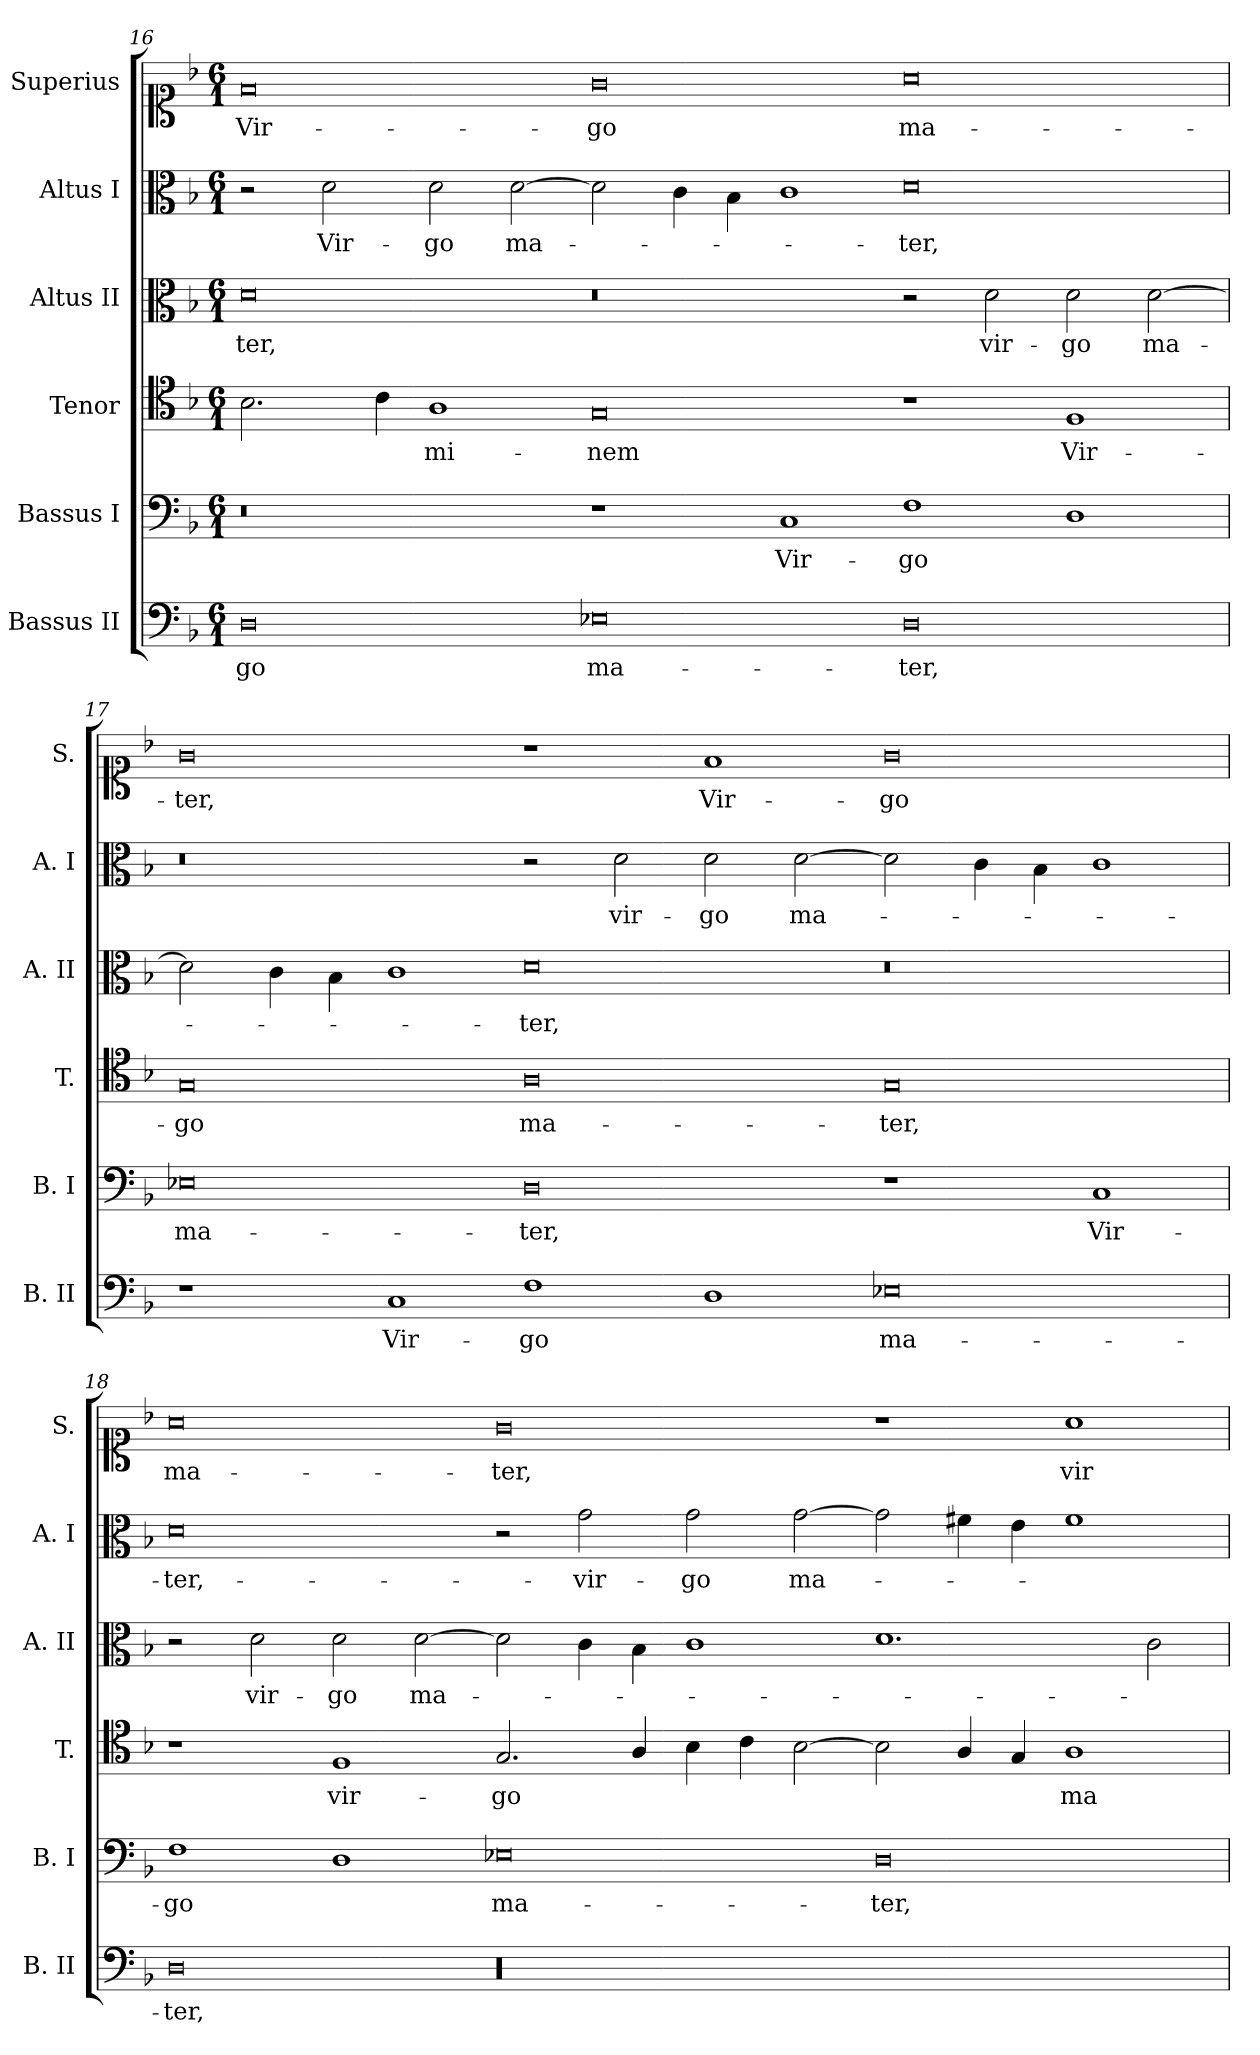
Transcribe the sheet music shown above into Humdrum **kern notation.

**kern	**text	**kern	**text	**kern	**text	**kern	**text	**kern	**text	**kern	**text
*part6	*part6	*part5	*part5	*part4	*part4	*part3	*part3	*part2	*part2	*part1	*part1
*staff6	*staff6	*staff5	*staff5	*staff4	*staff4	*staff3	*staff3	*staff2	*staff2	*staff1	*staff1
*I"Bassus II	*	*I"Bassus I	*	*I"Tenor	*	*I"Altus II	*	*I"Altus I	*	*I"Superius	*
*I'B. II	*	*I'B.  I	*	*I'T.	*	*I'A. II	*	*I'A. I	*	*I'S.	*
*clefF4	*	*clefF4	*	*clefC4	*	*clefC3	*	*clefC3	*	*clefC1	*
*k[b-]	*	*k[b-]	*	*k[b-]	*	*k[b-]	*	*k[b-]	*	*k[b-]	*
*F:	*	*F:	*	*F:	*	*F:	*	*F:	*	*F:	*
*M6/1	*	*M6/1	*	*M6/1	*	*M6/1	*	*M6/1	*	*M6/1	*
=16	=16	=16	=16	=16	=16	=16	=16	=16	=16	=16	=16
0D	-go	0r	.	2.B-\	.	0d	-ter,	2r	.	0f	Vir-
.	.	.	.	.	.	.	.	2d\	Vir-	.	.
.	.	.	.	4c\	.	.	.	.	.	.	.
.	.	.	.	1A	-mi-	.	.	2d\	-go	.	.
.	.	.	.	.	.	.	.	[2d\	ma-	.	.
0E-i	ma-	1r	.	0G	-nem	0r	.	2d\]	.	0g	-go
.	.	.	.	.	.	.	.	4c\	.	.	.
.	.	.	.	.	.	.	.	4B-\	.	.	.
.	.	1C	Vir-	.	.	.	.	1c	.	.	.
0D	-ter,	1F	-go	1r	.	2r	.	0d	-ter,	0a	ma-
.	.	.	.	.	.	2d\	vir-	.	.	.	.
.	.	1D	.	1F	Vir-	2d\	-go	.	.	.	.
.	.	.	.	.	.	[2d\	ma-	.	.	.	.
!!LO:LB:g=z
=17	=17	=17	=17	=17	=17	=17	=17	=17	=17	=17	=17
1r	.	0E-i	ma-	0G	-go	2d\]	.	0r	.	0g	-ter,
.	.	.	.	.	.	4c\	.	.	.	.	.
.	.	.	.	.	.	4B-\	.	.	.	.	.
1C	Vir-	.	.	.	.	1c	.	.	.	.	.
1F	-go	0D	-ter,	0A	ma-	0d	-ter,	2r	.	1r	.
.	.	.	.	.	.	.	.	2d\	vir-	.	.
1D	.	.	.	.	.	.	.	2d\	-go	1f	Vir-
.	.	.	.	.	.	.	.	[2d\	ma-	.	.
0E-i	ma-	1r	.	0G	-ter,	0r	.	2d\]	.	0g	-go
.	.	.	.	.	.	.	.	4c\	.	.	.
.	.	.	.	.	.	.	.	4B-\	.	.	.
.	.	1C	Vir-	.	.	.	.	1c	.	.	.
=18	=18	=18	=18	=18	=18	=18	=18	=18	=18	=18	=18
0D	-ter,	1F	-go	1r	.	2r	.	0d	-ter,-	0a	ma-
.	.	.	.	.	.	2d\	vir-	.	.	.	.
.	.	1D	.	1F	vir-	2d\	-go	.	.	.	.
.	.	.	.	.	.	[2d\	ma-	.	.	.	.
00r	.	0E-i	ma-	2.G/	-go	2d\]	.	2r	.	0g	-ter,
.	.	.	.	.	.	4c\	.	2g\	-vir-	.	.
.	.	.	.	4A/	.	4B-\	.	.	.	.	.
.	.	.	.	4B-\	.	1c	.	2g\	-go	.	.
.	.	.	.	4c\	.	.	.	.	.	.	.
.	.	.	.	[2B-\	.	.	.	[2g\	ma-	.	.
.	.	0D	-ter,	2B-\]	.	1.d	.	2g\]	.	1r	.
.	.	.	.	4A/	.	.	.	4f#i\	.	.	.
.	.	.	.	4G/	.	.	.	4e\	.	.	.
.	.	.	.	1A	ma-	.	.	1f#i	.	1a	vir-
.	.	.	.	.	.	2c\	.	.	.	.	.
=	=	=	=	=	=	=	=	=	=	=	=
*-	*-	*-	*-	*-	*-	*-	*-	*-	*-	*-	*-
